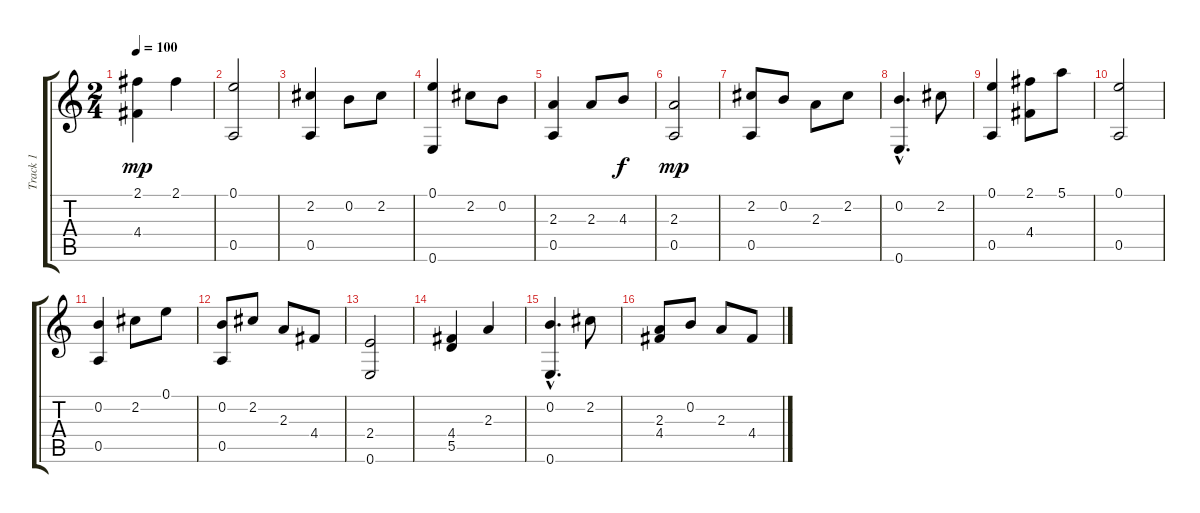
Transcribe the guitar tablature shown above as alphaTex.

\track ("Track 1" "Track 1") {instrument acousticguitarnylon}
\staff {score tabs}
\tuning (E4 B3 G3 D3 A2 E2) {hide}
\ts (2 4)
\tempo 100
\clef g2
\ks c
(2.1 4.4).4{dy mp} 2.1.4 |
(0.1 0.5).2 |
(2.2 0.5).4 0.2.8 2.2.8 |
(0.1 0.6).4 2.2.8 0.2.8 |
(2.3 0.5).4 2.3.8 4.3.8{dy f} |
(2.3 0.5).2{dy mp} |
(2.2 0.5).8 0.2.8 2.3.8 2.2.8 |
(0.2{hac} 0.6).4{d} 2.2.8 |
(0.1 0.5).4 (2.1 4.4).8 5.1.8 |
(0.1 0.5).2 |
(0.2 0.5).4 2.2.8 0.1.8 |
(0.2 0.5).8 2.2.8 2.3.8 4.4.8 |
(2.4 0.6).2 |
(4.4 5.5).4 2.3.4 |
(0.2{hac} 0.6).4{d} 2.2.8 |
(2.3 4.4).8 0.2.8 2.3.8 4.4.8
